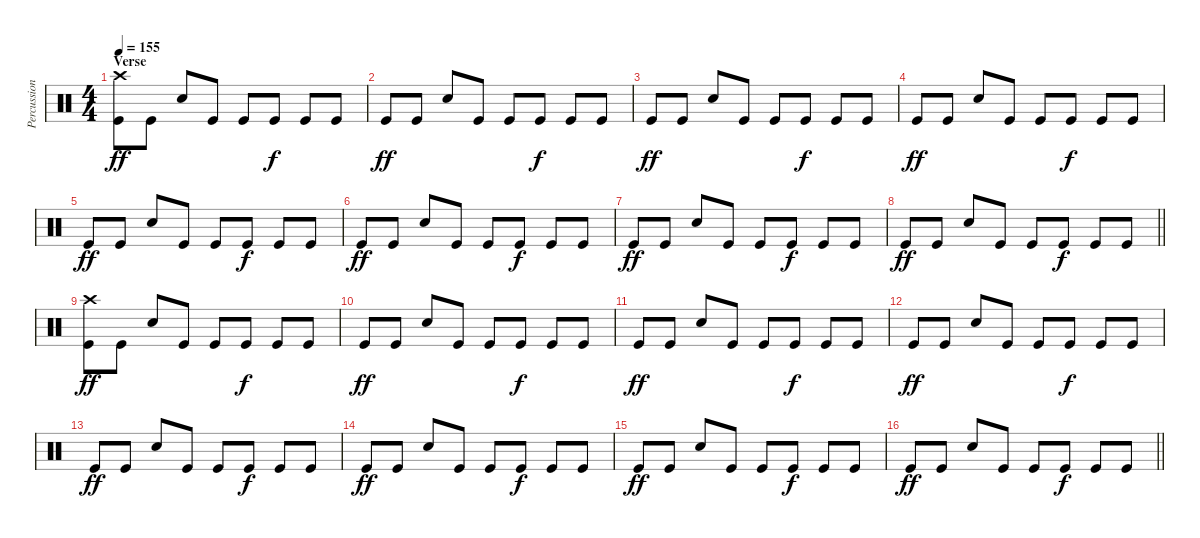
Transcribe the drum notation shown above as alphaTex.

\track ("Percussions" "Percussion") {instrument percussion}
\staff {score}
\articulation defaults
\ts (4 4)
\section ("" "Verse")
\tempo 155
\clef neutral
\ks c
("Crash high (hit)" "Kick (hit)").8{dy ff} "Kick (hit)".8 "Snare (hit) 2".8 "Kick (hit)".8 "Kick (hit)".8 "Kick (hit)".8{dy f} "Kick (hit)".8 "Kick (hit)".8 |
"Kick (hit)".8{dy ff} "Kick (hit)".8 "Snare (hit) 2".8 "Kick (hit)".8 "Kick (hit)".8 "Kick (hit)".8{dy f} "Kick (hit)".8 "Kick (hit)".8 |
"Kick (hit)".8{dy ff} "Kick (hit)".8 "Snare (hit) 2".8 "Kick (hit)".8 "Kick (hit)".8 "Kick (hit)".8{dy f} "Kick (hit)".8 "Kick (hit)".8 |
"Kick (hit)".8{dy ff} "Kick (hit)".8 "Snare (hit) 2".8 "Kick (hit)".8 "Kick (hit)".8 "Kick (hit)".8{dy f} "Kick (hit)".8 "Kick (hit)".8 |
"Kick (hit)".8{dy ff} "Kick (hit)".8 "Snare (hit) 2".8 "Kick (hit)".8 "Kick (hit)".8 "Kick (hit)".8{dy f} "Kick (hit)".8 "Kick (hit)".8 |
"Kick (hit)".8{dy ff} "Kick (hit)".8 "Snare (hit) 2".8 "Kick (hit)".8 "Kick (hit)".8 "Kick (hit)".8{dy f} "Kick (hit)".8 "Kick (hit)".8 |
"Kick (hit)".8{dy ff} "Kick (hit)".8 "Snare (hit) 2".8 "Kick (hit)".8 "Kick (hit)".8 "Kick (hit)".8{dy f} "Kick (hit)".8 "Kick (hit)".8 |
\barLineRight lightlight "Kick (hit)".8{dy ff} "Kick (hit)".8 "Snare (hit) 2".8 "Kick (hit)".8 "Kick (hit)".8 "Kick (hit)".8{dy f} "Kick (hit)".8 "Kick (hit)".8
|
("Crash high (hit)" "Kick (hit)").8{dy ff} "Kick (hit)".8 "Snare (hit) 2".8 "Kick (hit)".8 "Kick (hit)".8 "Kick (hit)".8{dy f} "Kick (hit)".8 "Kick (hit)".8 |
"Kick (hit)".8{dy ff} "Kick (hit)".8 "Snare (hit) 2".8 "Kick (hit)".8 "Kick (hit)".8 "Kick (hit)".8{dy f} "Kick (hit)".8 "Kick (hit)".8 |
"Kick (hit)".8{dy ff} "Kick (hit)".8 "Snare (hit) 2".8 "Kick (hit)".8 "Kick (hit)".8 "Kick (hit)".8{dy f} "Kick (hit)".8 "Kick (hit)".8 |
"Kick (hit)".8{dy ff} "Kick (hit)".8 "Snare (hit) 2".8 "Kick (hit)".8 "Kick (hit)".8 "Kick (hit)".8{dy f} "Kick (hit)".8 "Kick (hit)".8 |
"Kick (hit)".8{dy ff} "Kick (hit)".8 "Snare (hit) 2".8 "Kick (hit)".8 "Kick (hit)".8 "Kick (hit)".8{dy f} "Kick (hit)".8 "Kick (hit)".8 |
"Kick (hit)".8{dy ff} "Kick (hit)".8 "Snare (hit) 2".8 "Kick (hit)".8 "Kick (hit)".8 "Kick (hit)".8{dy f} "Kick (hit)".8 "Kick (hit)".8 |
"Kick (hit)".8{dy ff} "Kick (hit)".8 "Snare (hit) 2".8 "Kick (hit)".8 "Kick (hit)".8 "Kick (hit)".8{dy f} "Kick (hit)".8 "Kick (hit)".8 |
\barLineRight lightlight "Kick (hit)".8{dy ff} "Kick (hit)".8 "Snare (hit) 2".8 "Kick (hit)".8 "Kick (hit)".8 "Kick (hit)".8{dy f} "Kick (hit)".8 "Kick (hit)".8
